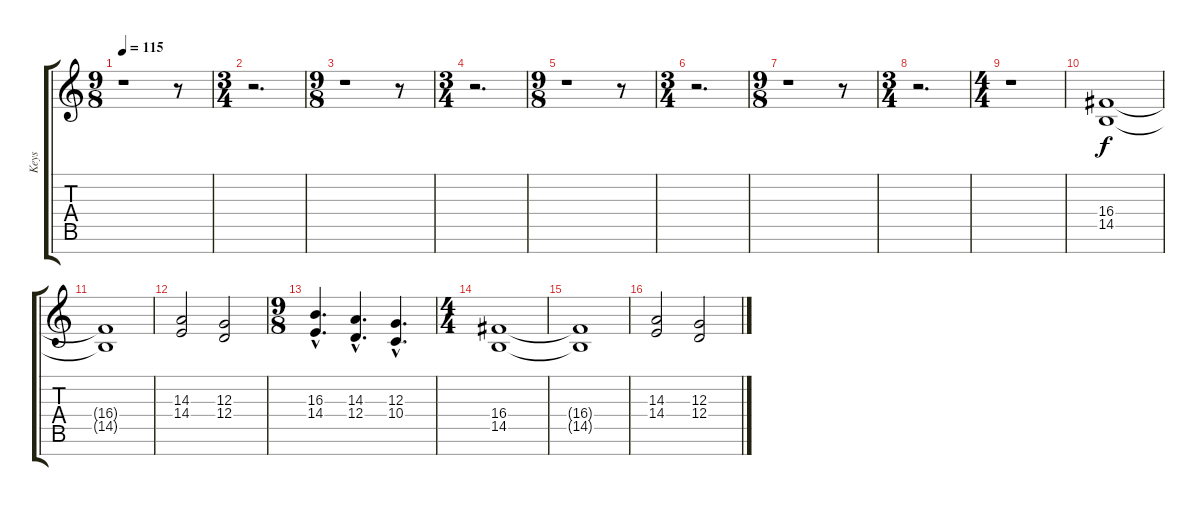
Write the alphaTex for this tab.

\track ("Keys" "Keys") {instrument stringensemble1}
\staff {score tabs}
\tuning (E4 B3 G3 D3 A2 E2 B1) {hide}
\ts (9 8)
\tempo 115
\clef g2
\ks c
r.1{dy f} r.8 |
\ts (3 4)
r.2{d} |
\ts (9 8)
r.1 r.8 |
\ts (3 4)
r.2{d} |
\ts (9 8)
r.1 r.8 |
\ts (3 4)
r.2{d} |
\ts (9 8)
r.1 r.8 |
\ts (3 4)
r.2{d} |
\ts (4 4)
r.1 |
(16.4 14.5).1 |
(16.4{t} 14.5{t}).1 |
(14.3 14.4).2 (12.3 12.4).2 |
\ts (9 8)
(16.3{hac} 14.4{hac}).4{d} (14.3{hac} 12.4{hac}).4{d} (12.3{hac} 10.4{hac}).4{d} |
\ts (4 4)
(16.4 14.5).1 |
(16.4{t} 14.5{t}).1 |
(14.3 14.4).2 (12.3 12.4).2
